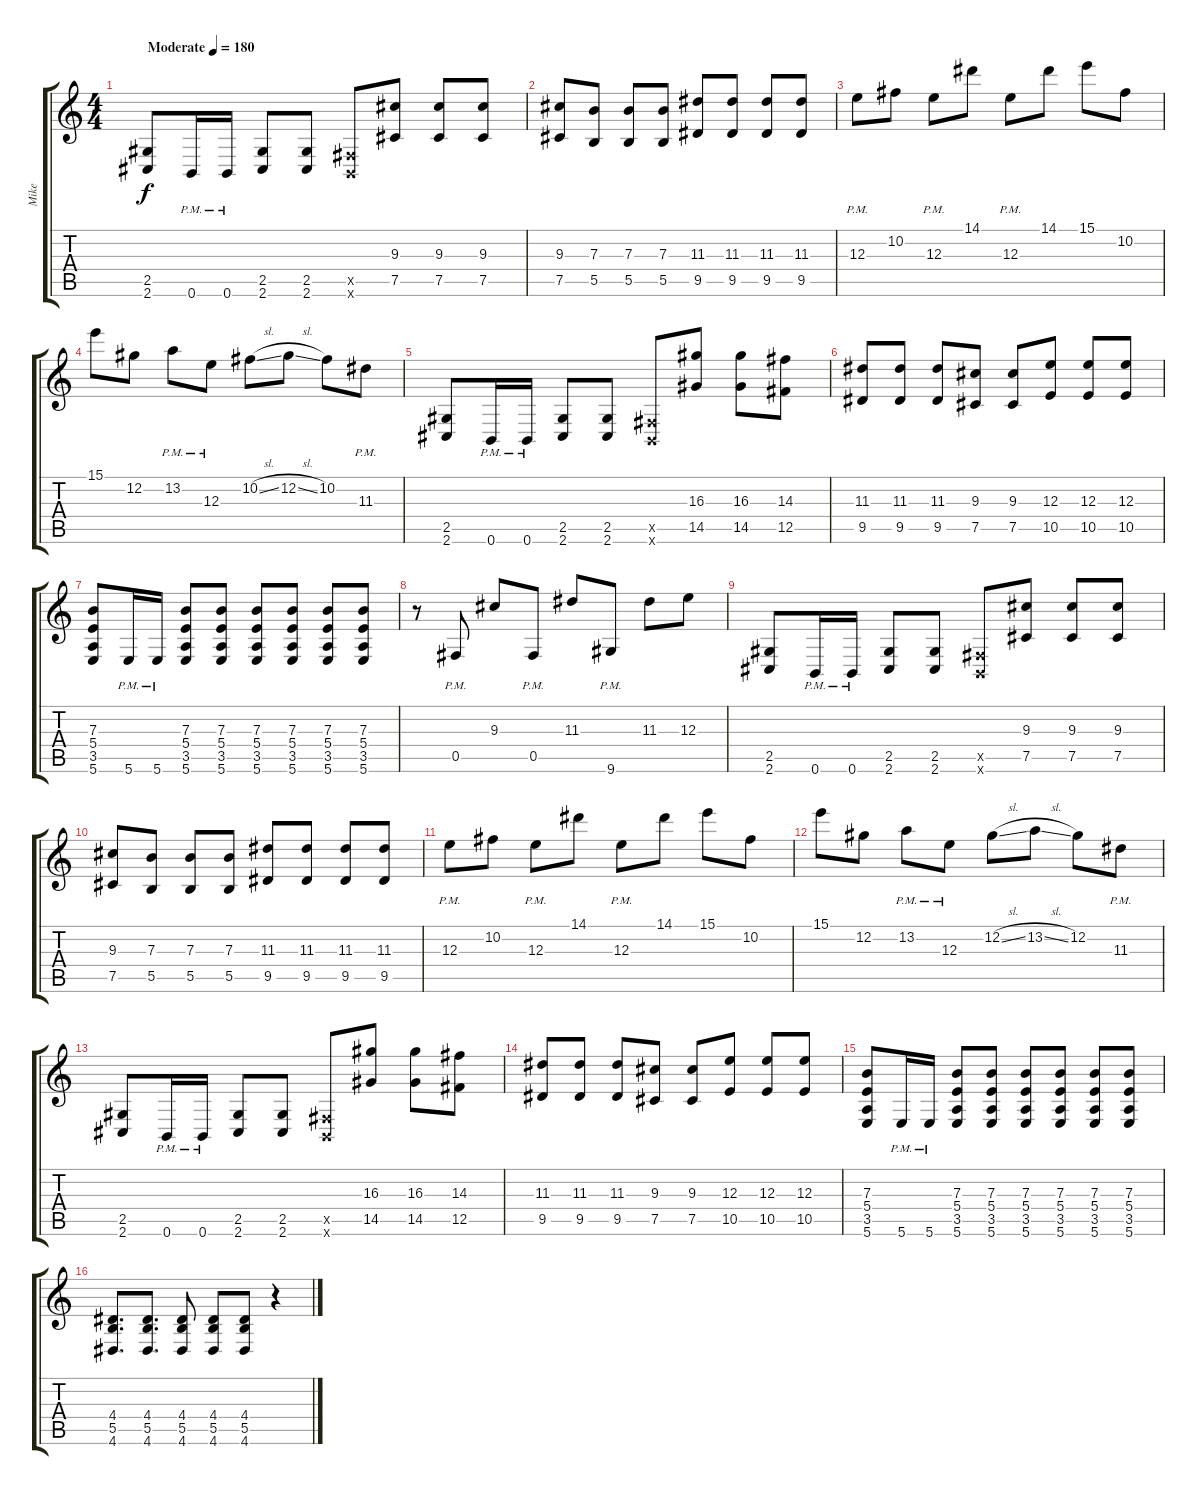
\track ("Mike" "Mike") {instrument distortionguitar}
\staff {score tabs}
\tuning (Db4 Ab3 E3 B2 Gb2 B1) {hide}
\ts (4 4)
\tempo (180 "Moderate")
\clef g2
\ks c
(2.5 2.6).8{dy f instrument distortionguitar} 0.6{pm}.16 0.6{pm}.16 (2.5 2.6).8 (2.5 2.6).8 (0.5{x} 0.6{x}).8 (9.3 7.5).8 (9.3 7.5).8 (9.3 7.5).8 |
(9.3 7.5).8 (7.3 5.5).8 (7.3 5.5).8 (7.3 5.5).8 (11.3 9.5).8 (11.3 9.5).8 (11.3 9.5).8 (11.3 9.5).8 |
12.3{pm}.8 10.2.8 12.3{pm}.8 14.1.8 12.3{pm}.8 14.1.8 15.1.8 10.2.8 |
15.1.8 12.2.8 13.2{pm}.8 12.3{pm}.8 10.2{sl}.8 12.2{sl}.8 10.2.8 11.3{pm}.8 |
(2.5 2.6).8 0.6{pm}.16 0.6{pm}.16 (2.5 2.6).8 (2.5 2.6).8 (0.5{x} 0.6{x}).8 (16.3 14.5).8 (16.3 14.5).8 (14.3 12.5).8 |
(11.3 9.5).8 (11.3 9.5).8 (11.3 9.5).8 (9.3 7.5).8 (9.3 7.5).8 (12.3 10.5).8 (12.3 10.5).8 (12.3 10.5).8 |
(7.3 5.4 3.5 5.6).8 5.6{pm}.16 5.6{pm}.16 (7.3 5.4 3.5 5.6).8 (7.3 5.4 3.5 5.6).8 (7.3 5.4 3.5 5.6).8 (7.3 5.4 3.5 5.6).8 (7.3 5.4 3.5 5.6).8 (7.3 5.4 3.5 5.6).8 |
r.8 0.5{pm}.8 9.3.8 0.5{pm}.8 11.3.8 9.6{pm}.8 11.3.8 12.3.8 |
(2.5 2.6).8 0.6{pm}.16 0.6{pm}.16 (2.5 2.6).8 (2.5 2.6).8 (0.5{x} 0.6{x}).8 (9.3 7.5).8 (9.3 7.5).8 (9.3 7.5).8 |
(9.3 7.5).8 (7.3 5.5).8 (7.3 5.5).8 (7.3 5.5).8 (11.3 9.5).8 (11.3 9.5).8 (11.3 9.5).8 (11.3 9.5).8 |
12.3{pm}.8 10.2.8 12.3{pm}.8 14.1.8 12.3{pm}.8 14.1.8 15.1.8 10.2.8 |
15.1.8 12.2.8 13.2{pm}.8 12.3{pm}.8 12.2{sl}.8 13.2{sl}.8 12.2.8 11.3{pm}.8 |
(2.5 2.6).8 0.6{pm}.16 0.6{pm}.16 (2.5 2.6).8 (2.5 2.6).8 (0.5{x} 0.6{x}).8 (16.3 14.5).8 (16.3 14.5).8 (14.3 12.5).8 |
(11.3 9.5).8 (11.3 9.5).8 (11.3 9.5).8 (9.3 7.5).8 (9.3 7.5).8 (12.3 10.5).8 (12.3 10.5).8 (12.3 10.5).8 |
(7.3 5.4 3.5 5.6).8 5.6{pm}.16 5.6{pm}.16 (7.3 5.4 3.5 5.6).8 (7.3 5.4 3.5 5.6).8 (7.3 5.4 3.5 5.6).8 (7.3 5.4 3.5 5.6).8 (7.3 5.4 3.5 5.6).8 (7.3 5.4 3.5 5.6).8 |
(4.4 5.5 4.6).8{d} (4.4 5.5 4.6).8{d} (4.4 5.5 4.6).8 (4.4 5.5 4.6).8 (4.4 5.5 4.6).8 r.4
